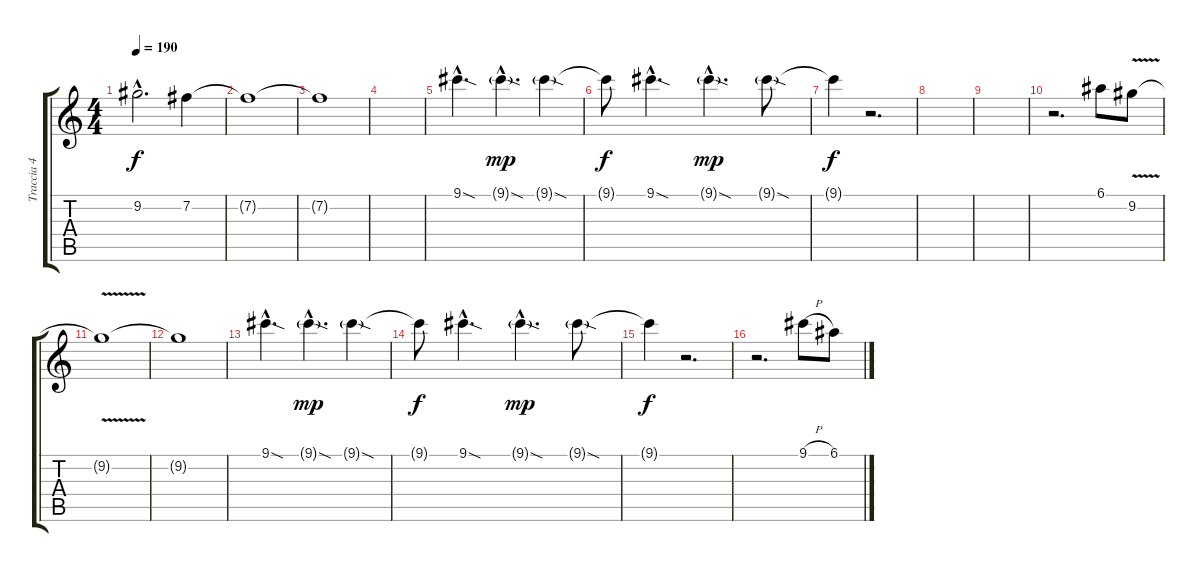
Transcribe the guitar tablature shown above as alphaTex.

\track ("Traccia 4" "Traccia 4") {instrument overdrivenguitar}
\staff {score tabs}
\tuning (E4 B3 G3 D3 A2 E2) {hide}
\ts (4 4)
\tempo 190
\clef g2
\ks c
9.2{hac}.2{d dy f} 7.2.4 |
7.2{t}.1 |
7.2{t}.1 |
|
9.1{sod hac}.4{d} 9.1{sod g hac}.4{d dy mp} 9.1{sod g}.4 |
9.1{t}.8{dy f} 9.1{sod hac}.4{d} 9.1{sod g hac}.4{d dy mp} 9.1{sod g}.8 |
9.1{t}.4{dy f} r.2{d} |
|
|
r.2{d} 6.1.8 9.2{v}.8 |
9.2{t}.1 |
9.2{t}.1 |
9.1{sod hac}.4{d} 9.1{sod g hac}.4{d dy mp} 9.1{sod g}.4 |
9.1{t}.8{dy f} 9.1{sod hac}.4{d} 9.1{sod g hac}.4{d dy mp} 9.1{sod g}.8 |
9.1{t}.4{dy f} r.2{d} |
r.2{d} 9.1{h}.8 6.1.8
